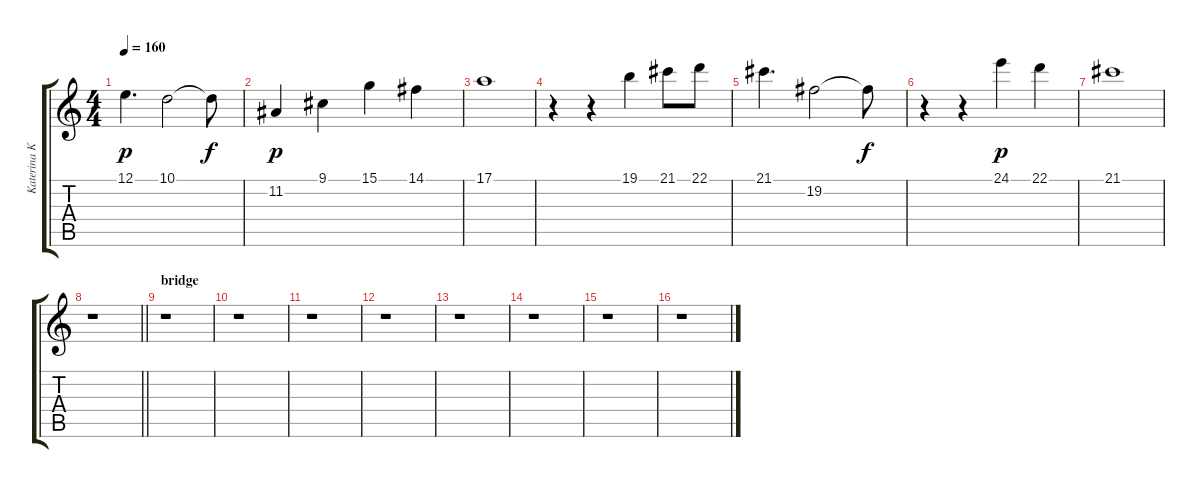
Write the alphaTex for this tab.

\track ("Katerina Kotelnikova " "Katerina K") {instrument vibraphone}
\staff {score tabs}
\tuning (E4 B3 G3 D3 A2 E2) {hide}
\ts (4 4)
\tempo 160
\clef g2
\ks c
12.1.4{d dy p} 10.1.2 10.1{t}.8{dy f} |
11.2.4{dy p} 9.1.4 15.1.4 14.1.4 |
17.1.1 |
r.4 r.4 19.1.4 21.1.8 22.1.8 |
21.1.4{d} 19.2.2 19.2{t}.8{dy f} |
r.4 r.4 24.1.4{dy p} 22.1.4 |
21.1.1 |
\barLineRight lightlight
r.1 |
\section ("" "bridge")
r.1 |
r.1 |
r.1 |
r.1 |
r.1 |
r.1 |
r.1 |
r.1
